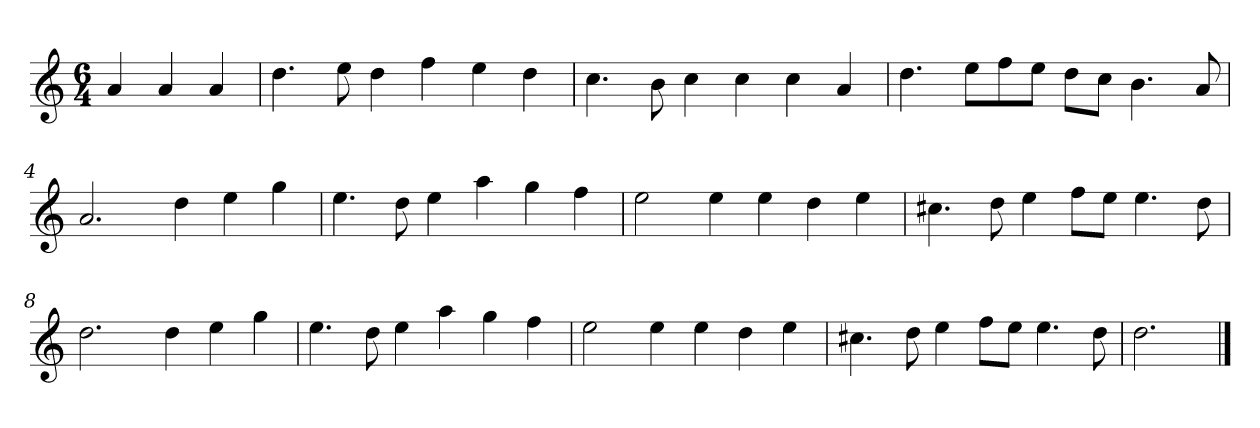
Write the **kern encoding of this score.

**kern
*part1
*staff1
*k[]
*M6/4
*MM120
=
4a
4a
4a
=1
4.dd
8ee
4dd
4ff
4ee
4dd
=2
4.cc
8b
4cc
4cc
4cc
4a
=3
4.dd
8eeL
8ff
8eeJ
8ddL
8ccJ
4.b
8a
=4
2.a
4dd
4ee
4gg
=5
4.ee
8dd
4ee
4aa
4gg
4ff
=6
2ee
4ee
4ee
4dd
4ee
=7
4.cc#X
8dd
4ee
8ffL
8eeJ
4.ee
8dd
=8
2.dd
4dd
4ee
4gg
=9
4.ee
8dd
4ee
4aa
4gg
4ff
=10
2ee
4ee
4ee
4dd
4ee
=11
4.cc#X
8dd
4ee
8ffL
8eeJ
4.ee
8dd
=12
2.dd
==
*-
